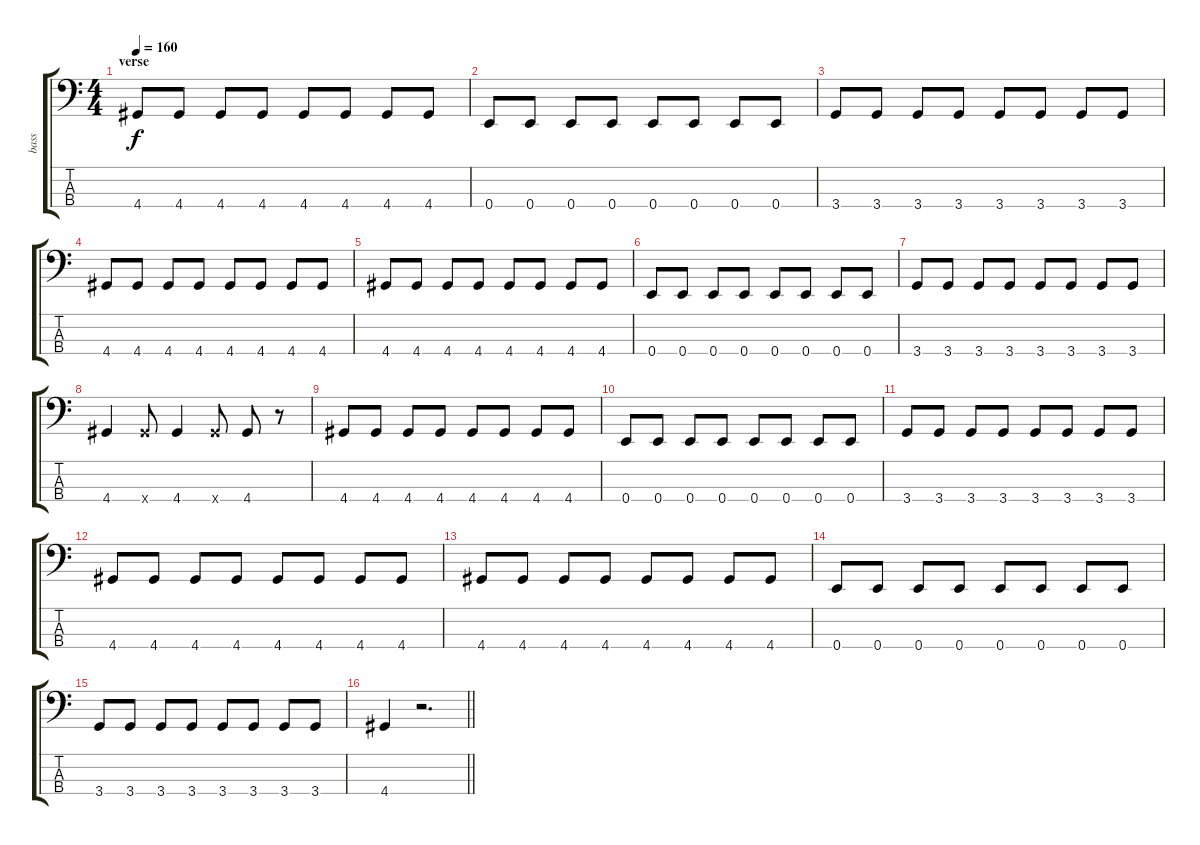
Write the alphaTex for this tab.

\track ("bass" "bass") {instrument electricbassfinger}
\staff {score tabs}
\tuning (G2 D2 A1 E1) {hide}
\ts (4 4)
\section ("" "verse")
\tempo 160
\clef f4
\ks c
4.4.8{dy f} 4.4.8 4.4.8 4.4.8 4.4.8 4.4.8 4.4.8 4.4.8 |
0.4.8 0.4.8 0.4.8 0.4.8 0.4.8 0.4.8 0.4.8 0.4.8 |
3.4.8 3.4.8 3.4.8 3.4.8 3.4.8 3.4.8 3.4.8 3.4.8 |
4.4.8 4.4.8 4.4.8 4.4.8 4.4.8 4.4.8 4.4.8 4.4.8 |
4.4.8 4.4.8 4.4.8 4.4.8 4.4.8 4.4.8 4.4.8 4.4.8 |
0.4.8 0.4.8 0.4.8 0.4.8 0.4.8 0.4.8 0.4.8 0.4.8 |
3.4.8 3.4.8 3.4.8 3.4.8 3.4.8 3.4.8 3.4.8 3.4.8 |
4.4.4 4.4{x}.8 4.4.4 4.4{x}.8 4.4.8 r.8 |
4.4.8 4.4.8 4.4.8 4.4.8 4.4.8 4.4.8 4.4.8 4.4.8 |
0.4.8 0.4.8 0.4.8 0.4.8 0.4.8 0.4.8 0.4.8 0.4.8 |
3.4.8 3.4.8 3.4.8 3.4.8 3.4.8 3.4.8 3.4.8 3.4.8 |
4.4.8 4.4.8 4.4.8 4.4.8 4.4.8 4.4.8 4.4.8 4.4.8 |
4.4.8 4.4.8 4.4.8 4.4.8 4.4.8 4.4.8 4.4.8 4.4.8 |
0.4.8 0.4.8 0.4.8 0.4.8 0.4.8 0.4.8 0.4.8 0.4.8 |
3.4.8 3.4.8 3.4.8 3.4.8 3.4.8 3.4.8 3.4.8 3.4.8 |
\barLineRight lightlight
4.4.4 r.2{d}
